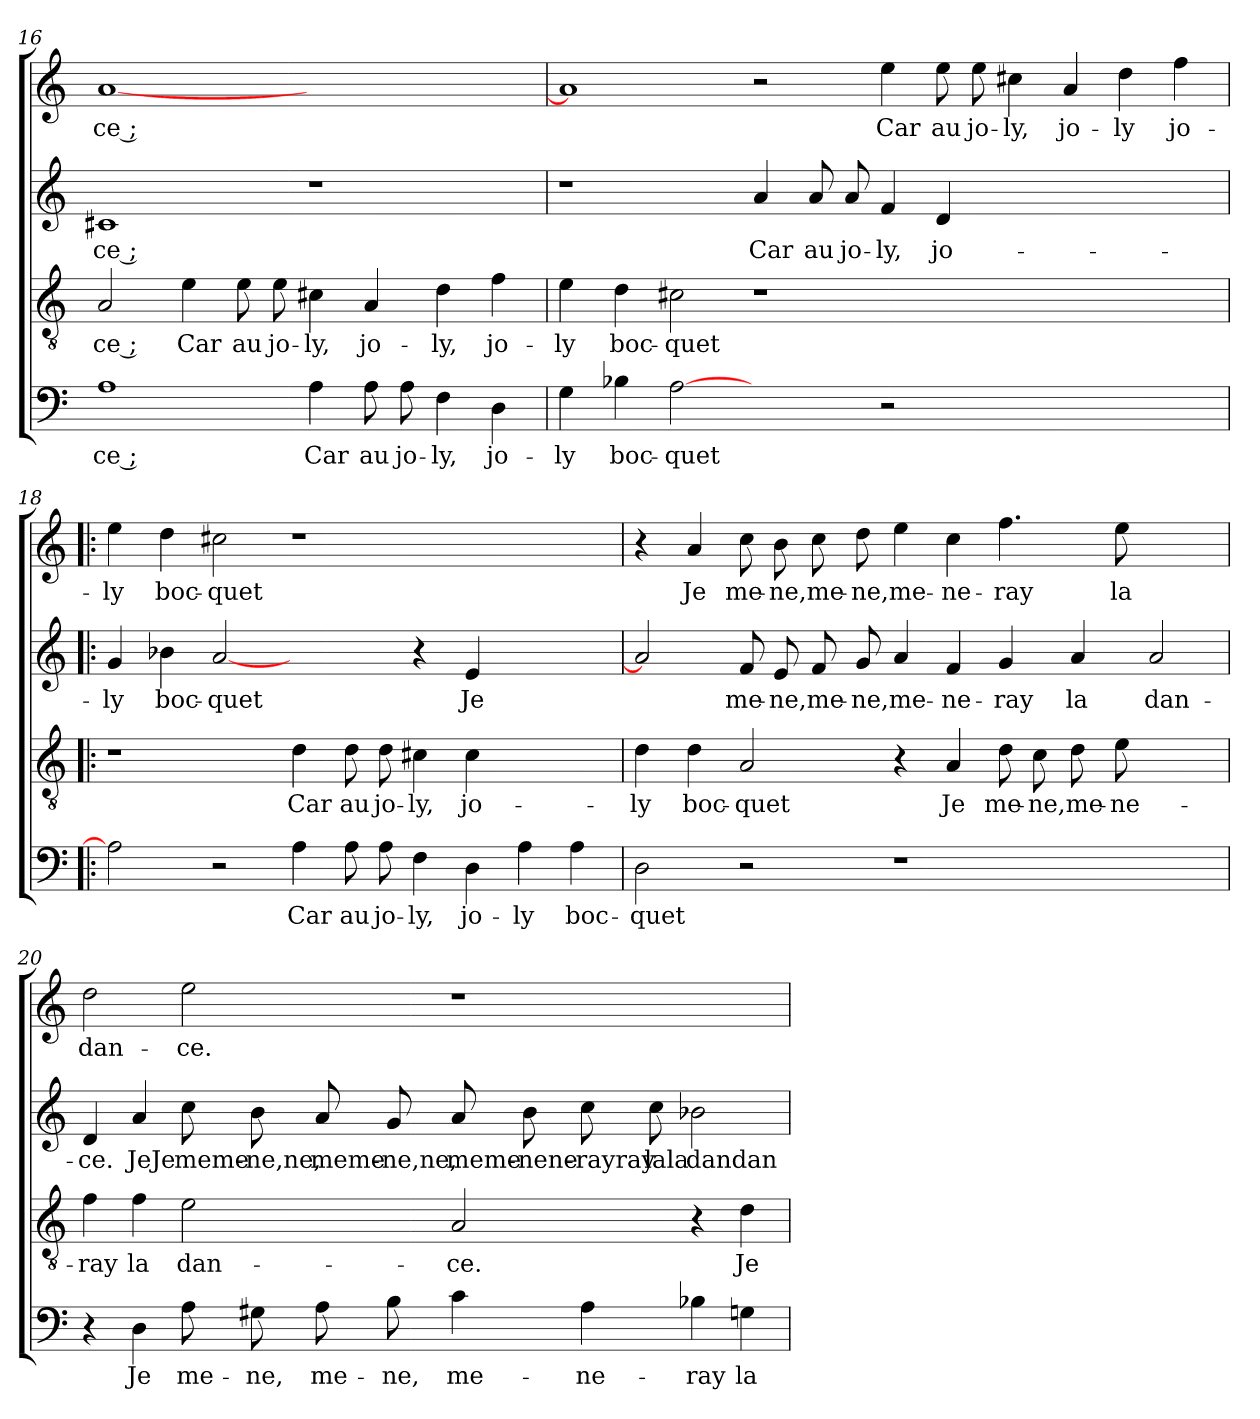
**kern	**text	**kern	**text	**kern	**text	**kern	**text
*part4	*part4	*part3	*part3	*part2	*part2	*part1	*part1
*staff4	*staff4	*staff3	*staff3	*staff2	*staff2	*staff1	*staff1
*clefF4	*	*clefGv2	*	*clefG2	*	*clefG2	*
*k[]	*	*k[]	*	*k[]	*	*k[]	*
=16	=16	=16	=16	=16	=16	=16	=16
1A	-ce ;	2A	-ce ;	1c#X	-ce ;	[1a	-ce ;
.	.	4e	Car	.	.	.	.
.	.	8e	au	.	.	.	.
.	.	8e	jo-	.	.	.	.
4A	Car	4c#X	-ly,	1r	.	1ryy	.
8A	au	4A	jo-	.	.	.	.
8A	jo-	.	.	.	.	.	.
4F	-ly,	4d	-ly,	.	.	.	.
4D	jo-	4f	jo-	.	.	.	.
=17	=17	=17	=17	=17	=17	=17	=17
4G	-ly	4e	-ly	1r	.	1a]	.
4B-X	boc-	4d	boc-	.	.	.	.
[2A	-quet	2c#X	-quet	.	.	.	.
2ryy	.	1r	.	4a	Car	2r	.
.	.	.	.	8a	au	.	.
.	.	.	.	8a	jo-	.	.
2r	.	.	.	4f	-ly,	4ee	Car
.	.	.	.	4d	jo-	8ee	au
.	.	.	.	.	.	8ee	jo-
1ryy	.	1ryy	.	1ryy	.	4cc#X	-ly,
.	.	.	.	.	.	4a	jo-
.	.	.	.	.	.	4dd	-ly
.	.	.	.	.	.	4ff	jo-
!!LO:PB:g=z
=18!|:	=18!|:	=18!|:	=18!|:	=18!|:	=18!|:	=18!|:	=18!|:
2A]	.	1r	.	4g	-ly	4ee	-ly
.	.	.	.	4b-X	boc-	4dd	boc-
2r	.	.	.	[2a	-quet	2cc#X	-quet
4A	Car	4d	Car	2ryy	.	1r	.
8A	au	8d	au	.	.	.	.
8A	jo-	8d	jo-	.	.	.	.
4F	-ly,	4c#X	-ly,	4r	.	.	.
4D	jo-	4c#	jo-	4e	Je	.	.
4A	-ly	2ryy	.	2ryy	.	2ryy	.
4A	boc-	.	.	.	.	.	.
=19	=19	=19	=19	=19	=19	=19	=19
2D	-quet	4d	-ly	2a]	.	4r	.
.	.	4d	boc-	.	.	4a	Je
2r	.	2A	-quet	8f	me-	8cc	me-
.	.	.	.	8e	-ne,	8b	-ne,
.	.	.	.	8f	me-	8cc	me-
.	.	.	.	8g	-ne,	8dd	-ne,
1r	.	4r	.	4a	me-	4ee	me-
.	.	4A	Je	4f	-ne-	4cc	-ne-
.	.	8d	me-	4g	-ray	4.ff	-ray
.	.	8c	-ne,	.	.	.	.
.	.	8d	me-	4a	la	.	.
.	.	8e	-ne-	.	.	8ee	la
2ryy	.	2ryy	.	2a	dan-	2ryy	.
=20	=20	=20	=20	=20	=20	=20	=20
4r	.	4f	-ray	4d	-ce.	2dd	dan-
4D	Je	4f	la	4a	JeJe	.	.
8A	me-	2e	dan-	8cc	meme-	2ee	-ce.
8G#X	-ne,	.	.	8b	-ne,ne,	.	.
8A	me-	.	.	8a	meme-	.	.
8B	-ne,	.	.	8g	-ne,ne,	.	.
4c	me-	2A	-ce.	8a	meme-	1r	.
.	.	.	.	8b	-nene-	.	.
4A	-ne-	.	.	8cc	-rayray	.	.
.	.	.	.	8cc	lala	.	.
4B-X	-ray	4r	.	2b-X	dandan-	.	.
4Gn	la	4d	Je	.	.	.	.
=	=	=	=	=	=	=	=
*-	*-	*-	*-	*-	*-	*-	*-
